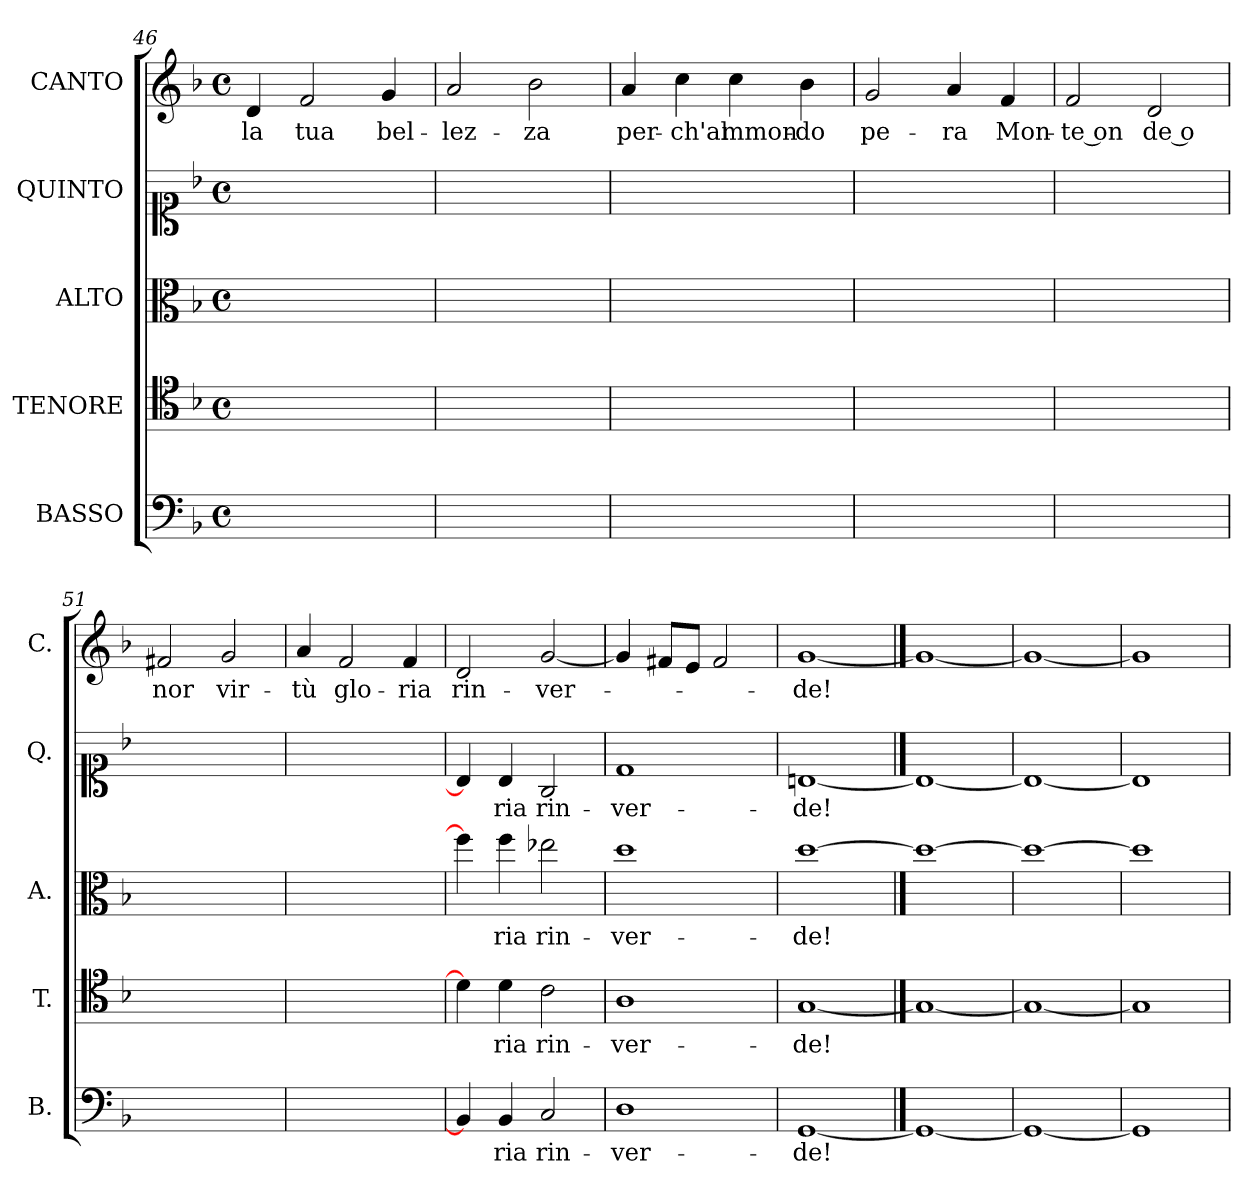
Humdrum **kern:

**kern	**text	**kern	**text	**kern	**text	**kern	**text	**kern	**text
*part5	*part5	*part4	*part4	*part3	*part3	*part2	*part2	*part1	*part1
*staff5	*staff5	*staff4	*staff4	*staff3	*staff3	*staff2	*staff2	*staff1	*staff1
*I"BASSO	*	*I"TENORE	*	*I"ALTO	*	*I"QUINTO	*	*I"CANTO	*
*I'B.	*	*I'T.	*	*I'A.	*	*I'Q.	*	*I'C.	*
*clefF4	*	*clefC4	*	*clefC3	*	*clefC1	*	*clefG2	*
*k[b-]	*	*k[b-]	*	*k[b-]	*	*k[b-]	*	*k[b-]	*
*F:	*	*F:	*	*F:	*	*F:	*	*F:	*
*M4/4	*	*M4/4	*	*M4/4	*	*M4/4	*	*M4/4	*
*met(c)	*	*met(c)	*	*met(c)	*	*met(c)	*	*met(c)	*
=46	=46	=46	=46	=46	=46	=46	=46	=46	=46
1ryy	.	1ryy	.	1ryy	.	1ryy	.	4d	la
.	.	.	.	.	.	.	.	2f	tua
.	.	.	.	.	.	.	.	4g	bel-
=47	=47	=47	=47	=47	=47	=47	=47	=47	=47
1ryy	.	1ryy	.	1ryy	.	1ryy	.	2a	-lez-
.	.	.	.	.	.	.	.	2b-	-za
!!LO:LB:g=z
=48	=48	=48	=48	=48	=48	=48	=48	=48	=48
1ryy	.	1ryy	.	1ryy	.	1ryy	.	4a	per-
.	.	.	.	.	.	.	.	4cc	-ch'al
.	.	.	.	.	.	.	.	4cc	mmon-
.	.	.	.	.	.	.	.	4b-	-do
=49	=49	=49	=49	=49	=49	=49	=49	=49	=49
1ryy	.	1ryy	.	1ryy	.	1ryy	.	2g	pe-
.	.	.	.	.	.	.	.	4a	-ra
.	.	.	.	.	.	.	.	4f	Mon-
=50	=50	=50	=50	=50	=50	=50	=50	=50	=50
1ryy	.	1ryy	.	1ryy	.	1ryy	.	2f	-te on
.	.	.	.	.	.	.	.	2d	-de o
=51	=51	=51	=51	=51	=51	=51	=51	=51	=51
1ryy	.	1ryy	.	1ryy	.	1ryy	.	2f#	-nor
.	.	.	.	.	.	.	.	2g	vir-
!!LO:PB:g=z
=52	=52	=52	=52	=52	=52	=52	=52	=52	=52
1ryy	.	1ryy	.	1ryy	.	1ryy	.	4a	-tù
.	.	.	.	.	.	.	.	2f	glo-
.	.	.	.	.	.	.	.	4f	-ria
=53	=53	=53	=53	=53	=53	=53	=53	=53	=53
4BB-]	.	4d]	.	4ff]	.	4B-]	.	2d	rin-
4BB-	-ria	4d	-ria	4ff	-ria	4B-	-ria	.	.
2C	rin-	2c	rin-	2ee-	rin-	2G	rin-	[2g	-ver-
=54	=54	=54	=54	=54	=54	=54	=54	=54	=54
1D	-ver-	1A	-ver-	1dd	-ver-	1d	-ver-	4g]	.
.	.	.	.	.	.	.	.	8f#L	.
.	.	.	.	.	.	.	.	8eJ	.
.	.	.	.	.	.	.	.	2f#	.
=55	=55	=55	=55	=55	=55	=55	=55	=55	=55
[1GG	-de!	[1G	-de!	[1dd	-de!	[1B	-de!	[1g	-de!
==56	==56	==56	==56	==56	==56	==56	==56	==56	==56
1GG_	.	1G_	.	1dd_	.	1B_	.	1g_	.
=57	=57	=57	=57	=57	=57	=57	=57	=57	=57
1GG_	.	1G_	.	1dd_	.	1B_	.	1g_	.
=58	=58	=58	=58	=58	=58	=58	=58	=58	=58
1GG]	.	1G]	.	1dd]	.	1B]	.	1g]	.
=	=	=	=	=	=	=	=	=	=
*-	*-	*-	*-	*-	*-	*-	*-	*-	*-
